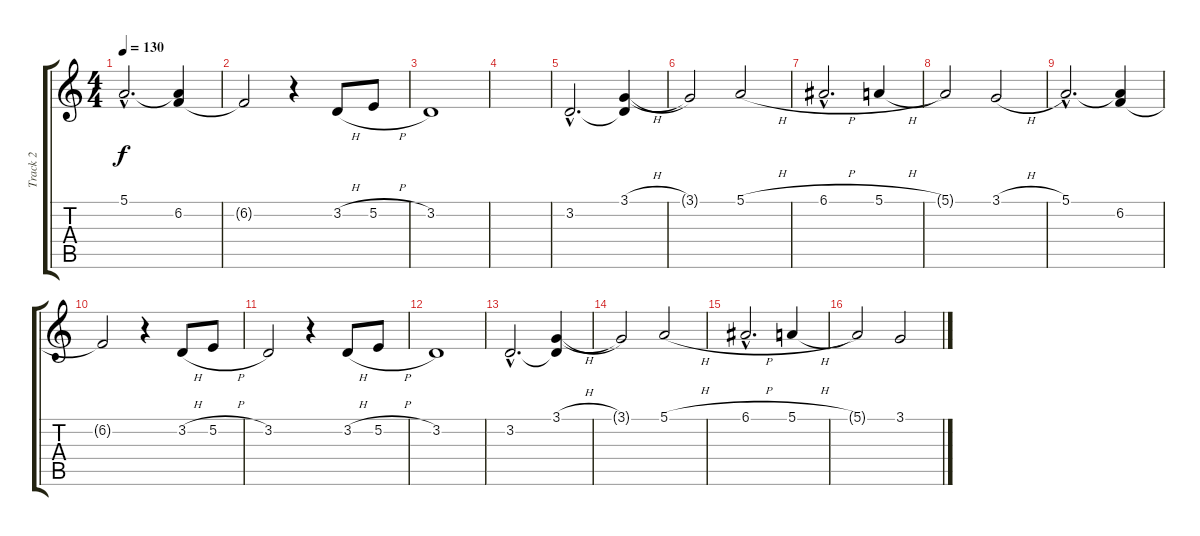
\track ("Track 2" "Track 2") {instrument acousticgrandpiano}
\staff {score tabs}
\tuning (E4 B3 G3 D3 A2 E2) {hide}
\ts (4 4)
\tempo 130
\clef g2
\ks c
5.1{hac}.2{d dy f} (5.1{t} 6.2).4 |
6.2{t}.2 r.4 3.2{h}.8 5.2{h}.8 |
3.2.1 |
|
3.2{hac}.2{d} (3.1{h} 3.2{t}).4 |
3.1{t}.2 5.1{h}.2 |
6.1{h hac}.2{d} 5.1{h}.4 |
5.1{t}.2 3.1{h}.2 |
5.1{hac}.2{d} (5.1{t} 6.2).4 |
6.2{t}.2 r.4 3.2{h}.8 5.2{h}.8 |
3.2.2 r.4 3.2{h}.8 5.2{h}.8 |
3.2.1 |
3.2{hac}.2{d} (3.1{h} 3.2{t}).4 |
3.1{t}.2 5.1{h}.2 |
6.1{h hac}.2{d} 5.1{h}.4 |
5.1{t}.2 3.1{h}.2
